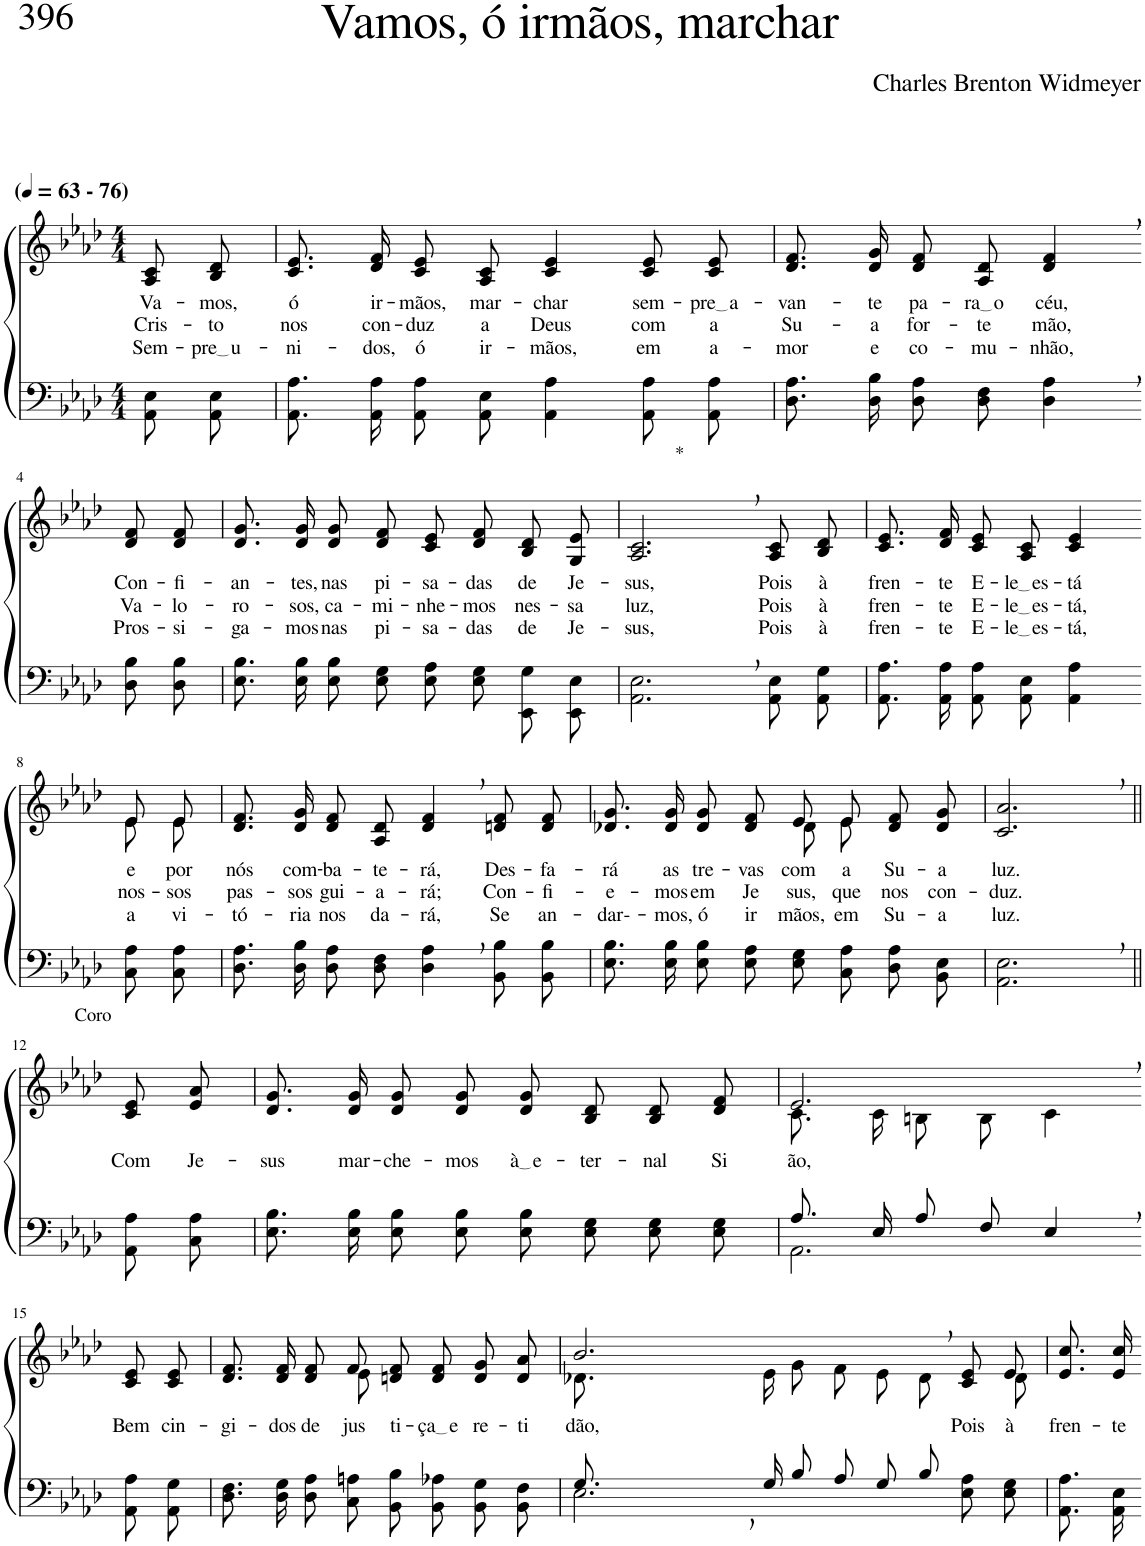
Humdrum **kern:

**kern	**kern	**text	**text	**text
*part2	*part1	*part1	*part1	*part1
*staff2	*staff1	*staff1	*staff1	*staff1
*I"Parte III e IV	*I"Parte I e II	*	*	*
*clefF4	*clefG2	*	*	*
*Trd-1c-2	*Trd-1c-2	*	*	*
*k[b-e-a-d-]	*k[b-e-a-d-]	*	*	*
*M4/4	*M4/4	*	*	*
*MM63	*MM63	*	*	*
=1	=1	=1	=1	=1
!	!LO:TX:a:B:t=(	!	!	!
!	!LO:TX:a:B:t=- 76)	!	!	!
!	!	!LO:LY:b	!LO:LY:b	!LO:LY:b
8AA-/ 8E-/L	8A-/ 8c/L	Va-	Cris-	Sem-
!	!	!LO:LY:b	!LO:LY:b	!LO:LY:b
8AA-/ 8E-/J	8B-/ 8d-/J	-mos,	-to	pre u
=2	=2	=2	=2	=2
!	!	!LO:LY:b	!LO:LY:b	!LO:LY:b
8.AA-\ 8.A-\L	8.c/ 8.e-/L	ó	nos	-ni-
!	!	!LO:LY:b	!LO:LY:b	!LO:LY:b
16AA-\ 16A-\Jk	16d-/ 16f/Jk	ir-	con-	-dos,
!	!	!LO:LY:b	!LO:LY:b	!LO:LY:b
8AA-/ 8A-/L	8c/ 8e-/L	-mãos,	-duz	ó
!	!	!LO:LY:b	!LO:LY:b	!LO:LY:b
8AA-/ 8E-/J	8A-/ 8c/J	mar-	a	ir-
!	!	!LO:LY:b	!LO:LY:b	!LO:LY:b
4AA-\ 4A-\	4c/ 4e-/	-char	Deus	-mãos,
!	!	!LO:LY:b	!LO:LY:b	!LO:LY:b
8AA-\ 8A-\L	8c/ 8e-/L	sem-	com	em
!	!	!LO:LY:b	!LO:LY:b	!LO:LY:b
8AA-\ 8A-\J	8c/ 8e-/J	pre a	a	a-
=3	=3	=3	=3	=3
!	!	!LO:LY:b	!LO:LY:b	!LO:LY:b
8.D-\ 8.A-\L	8.d-/ 8.f/L	-van-	Su-	-mor
!	!	!LO:LY:b	!LO:LY:b	!LO:LY:b
16D-\ 16B-\Jk	16d-/ 16g/Jk	-te	-a	e
!	!	!LO:LY:b	!LO:LY:b	!LO:LY:b
8D-\ 8A-\L	8d-/ 8f/L	pa-	for-	co-
!	!	!LO:LY:b	!LO:LY:b	!LO:LY:b
8D-\ 8F\J	8A-/ 8d-/J	ra o	-te	-mu-
!	!	!LO:LY:b	!LO:LY:b	!LO:LY:b
4D-\, 4A-\,	4d-/, 4f/,	céu,	mão,	-nhão,
!!LO:LB:g=z
=4-	=4-	=4-	=4-	=4-
!	!	!LO:LY:b	!LO:LY:b	!LO:LY:b
8D-\ 8B-\L	8d-/ 8f/L	Con-	Va-	Pros-
!	!	!LO:LY:b	!LO:LY:b	!LO:LY:b
8D-\ 8B-\J	8d-/ 8f/J	-fi-	-lo-	-si-
=5	=5	=5	=5	=5
!	!	!LO:LY:b	!LO:LY:b	!LO:LY:b
8.E-\ 8.B-\L	8.d-/ 8.g/L	-an-	-ro-	-ga-
!	!	!LO:LY:b	!LO:LY:b	!LO:LY:b
16E-\ 16B-\Jk	16d-/ 16g/Jk	-tes,	-sos,	-mos
!	!	!LO:LY:b	!LO:LY:b	!LO:LY:b
8E-\ 8B-\L	8d-/ 8g/L	nas	ca-	nas
!	!	!LO:LY:b	!LO:LY:b	!LO:LY:b
8E-\ 8G\J	8d-/ 8f/J	pi-	-mi-	pi-
!	!	!LO:LY:b	!LO:LY:b	!LO:LY:b
8E-\ 8A-\L	8c/ 8e-/L	-sa-	-nhe-	-sa-
!	!	!LO:LY:b	!LO:LY:b	!LO:LY:b
8E-\ 8G\J	8d-/ 8f/J	-das	-mos	-das
!	!	!LO:LY:b	!LO:LY:b	!LO:LY:b
8EE-/ 8G/L	8B-/ 8d-/L	de	nes-	de
!	!	!LO:LY:b	!LO:LY:b	!LO:LY:b
8EE-/ 8E-/J	8G/ 8e-/J	Je-	-sa	Je-
=6	=6	=6	=6	=6
!	!LO:TX:a:t=*	!	!	!
!	!	!LO:LY:b	!LO:LY:b	!LO:LY:b
2.AA-\, 2.E-\,	2.A-/, 2.c/,	-sus,	luz,	-sus,
!	!	!LO:LY:b	!LO:LY:b	!LO:LY:b
8AA-\ 8E-\L	8A-/ 8c/L	Pois	Pois	Pois
!	!	!LO:LY:b	!LO:LY:b	!LO:LY:b
8AA-\ 8G\J	8B-/ 8d-/J	à	à	à
=7	=7	=7	=7	=7
!	!	!LO:LY:b	!LO:LY:b	!LO:LY:b
8.AA-\ 8.A-\L	8.c/ 8.e-/L	fren-	fren-	fren-
!	!	!LO:LY:b	!LO:LY:b	!LO:LY:b
16AA-\ 16A-\Jk	16d-/ 16f/Jk	-te	-te	-te
!	!	!LO:LY:b	!LO:LY:b	!LO:LY:b
8AA-/ 8A-/L	8c/ 8e-/L	E-	E-	E-
!	!	!LO:LY:b	!LO:LY:b	!LO:LY:b
8AA-/ 8E-/J	8A-/ 8c/J	le es	le es	le es
!	!	!LO:LY:b	!LO:LY:b	!LO:LY:b
4AA-\ 4A-\	4c/ 4e-/	-tá	-tá,	-tá,
!!LO:LB:g=z
=8-	=8-	=8-	=8-	=8-
!	!	!LO:LY:b	!LO:LY:b	!LO:LY:b
*	*^	*	*	*
8C\ 8A-\L	8e-\L	8e-/L	e	nos-	a
!	!	!	!LO:LY:b	!LO:LY:b	!LO:LY:b
8C\ 8A-\J	8e-\J	8e-/J	por	-sos	vi-
=9	=9	=9	=9	=9	=9
!	!	!	!LO:LY:b	!LO:LY:b	!LO:LY:b
*	*v	*v	*	*	*
8.D-\ 8.A-\L	8.d-/ 8.f/L	nós	pas-	-tó-
!	!	!LO:LY:b	!LO:LY:b	!LO:LY:b
16D-\ 16B-\Jk	16d-/ 16g/Jk	com-	-sos	-ria
!	!	!LO:LY:b	!LO:LY:b	!LO:LY:b
8D-\ 8A-\L	8d-/ 8f/L	-ba-	gui-	nos
!	!	!LO:LY:b	!LO:LY:b	!LO:LY:b
8D-\ 8F\J	8A-/ 8d-/J	-te-	-a-	da-
!	!	!LO:LY:b	!LO:LY:b	!LO:LY:b
4D-\, 4A-\,	4d-/, 4f/,	-rá,	-rá;	-rá,
!	!	!LO:LY:b	!LO:LY:b	!LO:LY:b
8BB-\ 8B-\L	8dn/ 8f/L	Des-	Con-	Se
!	!	!LO:LY:b	!LO:LY:b	!LO:LY:b
8BB-\ 8B-\J	8d/ 8f/J	-fa-	-fi-	an-
=10	=10	=10	=10	=10
!	!	!LO:LY:b	!LO:LY:b	!LO:LY:b
*	*^	*	*	*
8.E-\ 8.B-\L	8.d-X/ 8.g/L	2ryy	-rá	-e-	-dar--
!	!	!	!LO:LY:b	!LO:LY:b	!LO:LY:b
16E-\ 16B-\Jk	16d-/ 16g/Jk	.	as	-mos	-mos,
!	!	!	!LO:LY:b	!LO:LY:b	!LO:LY:b
8E-\ 8B-\L	8d-/ 8g/L	.	tre-	em	ó
!	!	!	!LO:LY:b	!LO:LY:b	!LO:LY:b
8E-\ 8A-\J	8d-/ 8f/J	.	-vas	Je-	ir-
!	!	!	!LO:LY:b	!LO:LY:b	!LO:LY:b
8E-\ 8G\L	8e-/L	8d-\L	com	-sus,	-mãos,
!	!	!	!LO:LY:b	!LO:LY:b	!LO:LY:b
8C\ 8A-\J	8e-/J	8e-\J	a	que	em
!	!	!	!LO:LY:b	!LO:LY:b	!LO:LY:b
8D-\ 8A-\L	8d-/ 8f/L	4ryy	Su-	nos	Su-
!	!	!	!LO:LY:b	!LO:LY:b	!LO:LY:b
8BB-\ 8E-\J	8d-/ 8g/J	.	-a	con-	-a
*	*v	*v	*	*	*
=11	=11	=11	=11	=11
!	!	!LO:LY:b	!LO:LY:b	!LO:LY:b
2.AA-\, 2.E-\,	2.c/, 2.a-/,	luz.	-duz.	luz.
!!LO:LB:g=z
=12||	=12||	=12||	=12||	=12||
!	!LO:TX:a:t=Coro	!	!	!
!	!	!LO:LY:b	!	!
8AA-\ 8A-\L	8c/ 8e-/L	Com	.	.
!	!	!LO:LY:b	!	!
8C\ 8A-\J	8e-/ 8a-/J	Je-	.	.
=13	=13	=13	=13	=13
!	!	!LO:LY:b	!	!
8.E-\ 8.B-\L	8.d-/ 8.g/L	-sus	.	.
!	!	!LO:LY:b	!	!
16E-\ 16B-\Jk	16d-/ 16g/Jk	mar-	.	.
!	!	!LO:LY:b	!	!
8E-\ 8B-\L	8d-/ 8g/L	-che-	.	.
!	!	!LO:LY:b	!	!
8E-\ 8B-\J	8d-/ 8g/J	-mos	.	.
!	!	!LO:LY:b	!	!
8E-\ 8B-\L	8d-/ 8g/L	à e	.	.
!	!	!LO:LY:b	!	!
8E-\ 8G\J	8B-/ 8d-/J	-ter-	.	.
!	!	!LO:LY:b	!	!
8E-\ 8G\L	8B-/ 8d-/L	-nal	.	.
!	!	!LO:LY:b	!	!
8E-\ 8G\J	8d-/ 8f/J	Si-	.	.
=14	=14	=14	=14	=14
*^	*^	*	*	*
!	!	!	!	!LO:LY:b	!	!
8.A-/L	2.AA-\	2.e-,/	8.c\L	-ão,	.	.
16E-/Jk	.	.	16c\Jk	.	.	.
8A-/L	.	.	8Bn\L	.	.	.
8F/J	.	.	8B\J	.	.	.
4E-,/	.	.	4c\	.	.	.
*v	*v	*	*	*	*	*
!!LO:LB:g=z
=15-	=15-	=15-	=15-	=15-	=15-
!	!	!	!LO:LY:b	!	!
*	*v	*v	*	*	*
8AA-\ 8A-\L	8c/ 8e-/L	Bem	.	.
!	!	!LO:LY:b	!	!
8AA-\ 8G\J	8c/ 8e-/J	cin-	.	.
=16	=16	=16	=16	=16
!	!	!LO:LY:b	!	!
*	*^	*	*	*
8.D-\ 8.F\L	8.d-/ 8.f/L	4.ryy	-gi-	.	.
!	!	!	!LO:LY:b	!	!
16D-\ 16G\Jk	16d-/ 16f/Jk	.	-dos	.	.
!	!	!	!LO:LY:b	!	!
8D-\ 8A-\L	8d-/ 8f/L	.	de	.	.
!	!	!	!LO:LY:b	!	!
8C\ 8An\J	8f/J	8e-\	jus-	.	.
!	!	!	!LO:LY:b	!	!
8BB-\ 8B-\L	8dn/ 8f/L	2ryy	-ti-	.	.
!	!	!	!LO:LY:b	!	!
8BB-\ 8A-X\J	8d/ 8f/J	.	ça e	.	.
!	!	!	!LO:LY:b	!	!
8BB-\ 8G\L	8d/ 8g/L	.	re-	.	.
!	!	!	!LO:LY:b	!	!
8BB-\ 8F\J	8d/ 8a-/J	.	-ti-	.	.
=17	=17	=17	=17	=17	=17
*^	*	*	*	*	*
!	!	!	!	!LO:LY:b	!	!
8.G,/L	2.E-\	2.b-,/	8.d-X\L	-dão,	.	.
16G/Jk	.	.	16e-\Jk	.	.	.
8B-/L	.	.	8g\L	.	.	.
8A-/J	.	.	8f\J	.	.	.
8G/L	.	.	8e-\L	.	.	.
8B-/J	.	.	8d-\J	.	.	.
!	!	!	!	!LO:LY:b	!	!
4ryy	8E-\ 8A-\L	8c/ 8e-/L	8ryy	Pois	.	.
!	!	!	!	!LO:LY:b	!	!
.	8E-\ 8G\J	8e-/J	8d-\J	à	.	.
=18	=18	=18	=18	=18	=18	=18
!	!	!	!	!LO:LY:b	!	!
*v	*v	*	*	*	*	*
*	*v	*v	*	*	*
8.AA-/ 8.A-/L	8.e-/ 8.cc/L	fren-	.	.
!	!	!LO:LY:b	!	!
16AA-/ 16E-/Jk	16e-/ 16cc/Jk	-te	.	.
=-	=-	=-	=-	=-
*-	*-	*-	*-	*-
